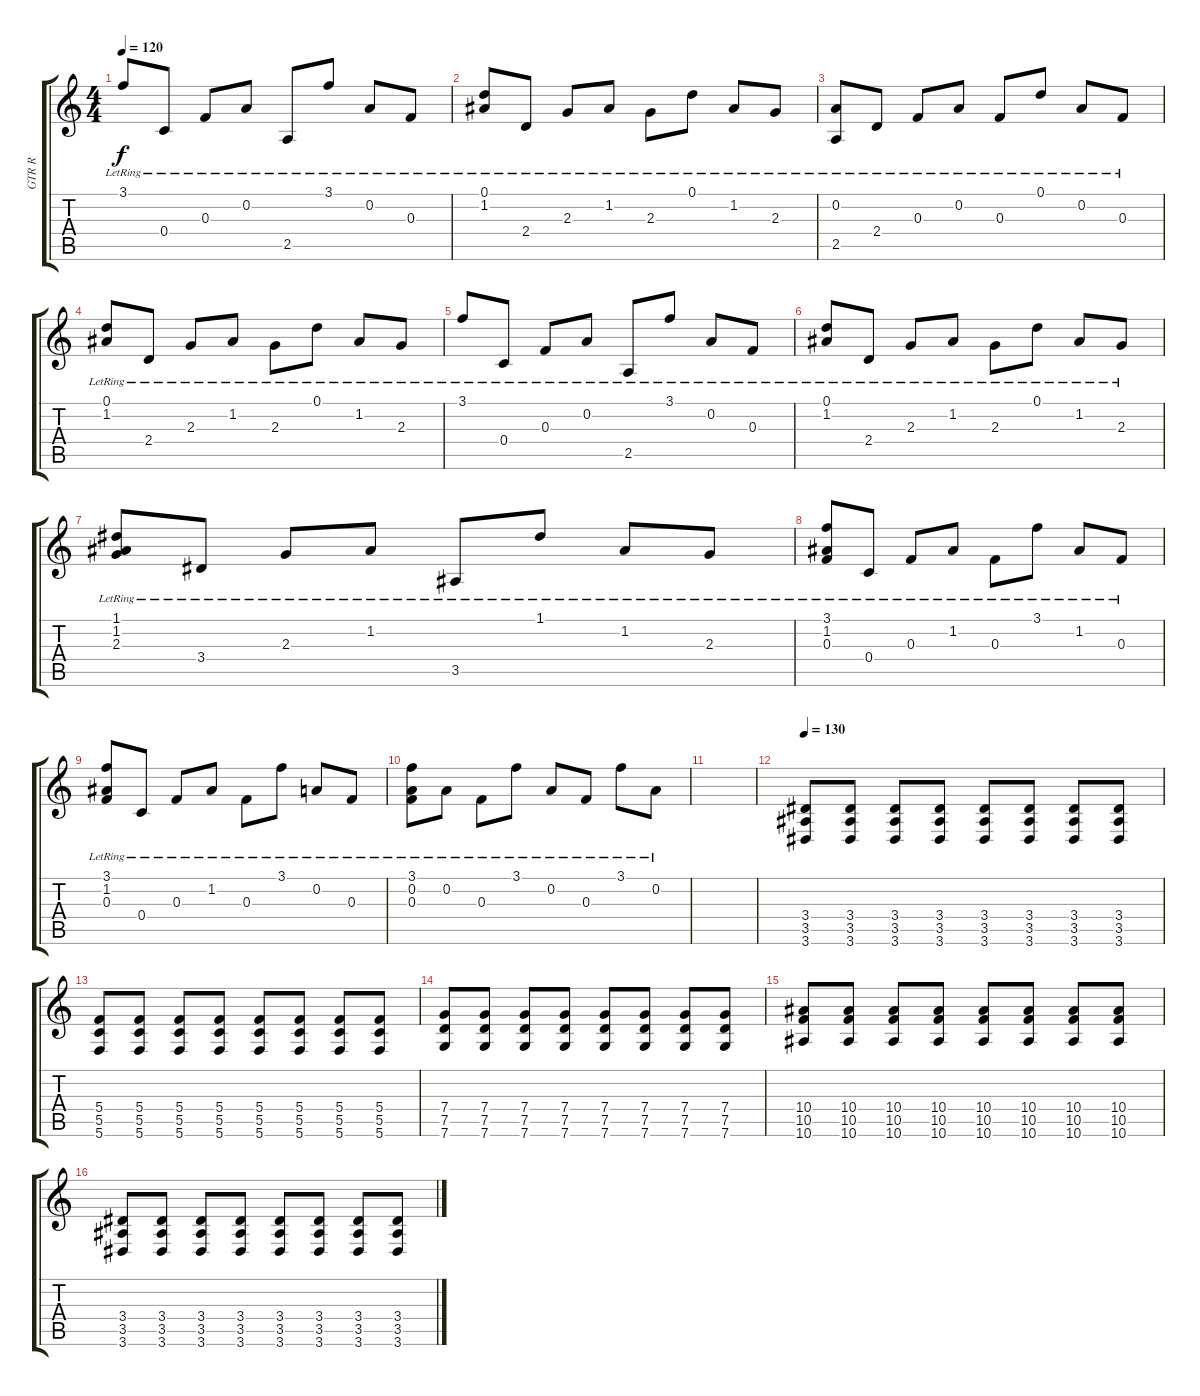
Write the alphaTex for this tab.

\track ("GTR R" "GTR R") {instrument distortionguitar}
\staff {score tabs}
\tuning (D4 A3 F3 C3 G2 C2) {hide}
\ts (4 4)
\tempo 120
\clef g2
\ks c
3.1{lr}.8{dy f} 0.4{lr}.8 0.3{lr}.8 0.2{lr}.8 2.5{lr}.8 3.1{lr}.8 0.2{lr}.8 0.3{lr}.8 |
(0.1{lr} 1.2{lr}).8 2.4{lr}.8 2.3{lr}.8 1.2{lr}.8 2.3{lr}.8 0.1{lr}.8 1.2{lr}.8 2.3{lr}.8 |
(0.2{lr} 2.5{lr}).8 2.4{lr}.8 0.3{lr}.8 0.2{lr}.8 0.3{lr}.8 0.1{lr}.8 0.2{lr}.8 0.3{lr}.8 |
(0.1{lr} 1.2{lr}).8 2.4{lr}.8 2.3{lr}.8 1.2{lr}.8 2.3{lr}.8 0.1{lr}.8 1.2{lr}.8 2.3{lr}.8 |
3.1{lr}.8 0.4{lr}.8 0.3{lr}.8 0.2{lr}.8 2.5{lr}.8 3.1{lr}.8 0.2{lr}.8 0.3{lr}.8 |
(0.1{lr} 1.2{lr}).8 2.4{lr}.8 2.3{lr}.8 1.2{lr}.8 2.3{lr}.8 0.1{lr}.8 1.2{lr}.8 2.3{lr}.8 |
(1.1{lr} 1.2{lr} 2.3{lr}).8 3.4{lr}.8 2.3{lr}.8 1.2{lr}.8 3.5{lr}.8 1.1{lr}.8 1.2{lr}.8 2.3{lr}.8 |
(3.1{lr} 1.2{lr} 0.3{lr}).8 0.4{lr}.8 0.3{lr}.8 1.2{lr}.8 0.3{lr}.8 3.1{lr}.8 1.2{lr}.8 0.3{lr}.8 |
(3.1{lr} 1.2{lr} 0.3{lr}).8 0.4{lr}.8 0.3{lr}.8 1.2{lr}.8 0.3{lr}.8 3.1{lr}.8 0.2{lr}.8 0.3{lr}.8 |
(3.1{lr} 0.2{lr} 0.3{lr}).8 0.2{lr}.8 0.3{lr}.8 3.1{lr}.8 0.2{lr}.8 0.3{lr}.8 3.1{lr}.8 0.2{lr}.8 |
|
\tempo 130
(3.4 3.5 3.6).8{volume 13 balance 12 instrument distortionguitar} (3.4 3.5 3.6).8 (3.4 3.5 3.6).8 (3.4 3.5 3.6).8 (3.4 3.5 3.6).8 (3.4 3.5 3.6).8 (3.4 3.5 3.6).8 (3.4 3.5 3.6).8 |
(5.4 5.5 5.6).8 (5.4 5.5 5.6).8 (5.4 5.5 5.6).8 (5.4 5.5 5.6).8 (5.4 5.5 5.6).8 (5.4 5.5 5.6).8 (5.4 5.5 5.6).8 (5.4 5.5 5.6).8 |
(7.4 7.5 7.6).8 (7.4 7.5 7.6).8 (7.4 7.5 7.6).8 (7.4 7.5 7.6).8 (7.4 7.5 7.6).8 (7.4 7.5 7.6).8 (7.4 7.5 7.6).8 (7.4 7.5 7.6).8 |
(10.4 10.5 10.6).8 (10.4 10.5 10.6).8 (10.4 10.5 10.6).8 (10.4 10.5 10.6).8 (10.4 10.5 10.6).8 (10.4 10.5 10.6).8 (10.4 10.5 10.6).8 (10.4 10.5 10.6).8 |
(3.4 3.5 3.6).8 (3.4 3.5 3.6).8 (3.4 3.5 3.6).8 (3.4 3.5 3.6).8 (3.4 3.5 3.6).8 (3.4 3.5 3.6).8 (3.4 3.5 3.6).8 (3.4 3.5 3.6).8
